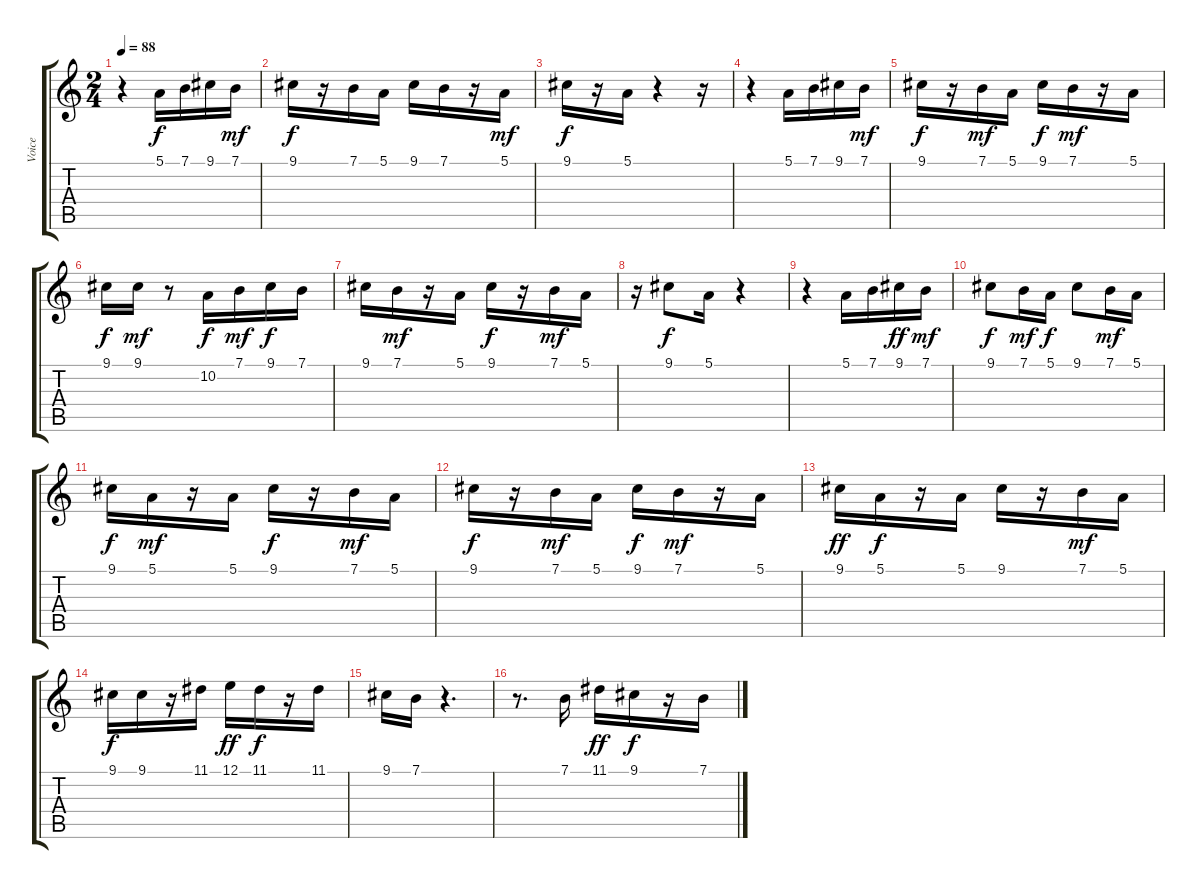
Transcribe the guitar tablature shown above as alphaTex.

\track ("Voice" "Voice") {instrument tuba}
\staff {score tabs}
\tuning (E4 B3 G3 D3 A2 E2) {hide}
\ts (2 4)
\tempo 88
\clef g2
\ks c
r.4{dy f} 5.1.16 7.1.16 9.1.16 7.1.16{dy mf} |
9.1.16{dy f} r.16 7.1.16 5.1.16 9.1.16 7.1.16 r.16 5.1.16{dy mf} |
9.1.16{dy f} r.16 5.1.16 r.4 r.16 |
r.4 5.1.16 7.1.16 9.1.16 7.1.16{dy mf} |
9.1.16{dy f} r.16 7.1.16{dy mf} 5.1.16 9.1.16{dy f} 7.1.16{dy mf} r.16 5.1.16 |
9.1.16{dy f} 9.1.16{dy mf} r.8 10.2.16{dy f} 7.1.16{dy mf} 9.1.16{dy f} 7.1.16 |
9.1.16 7.1.16{dy mf} r.16 5.1.16 9.1.16{dy f} r.16 7.1.16{dy mf} 5.1.16 |
r.16 9.1.8{dy f} 5.1.16 r.4 |
r.4 5.1.16 7.1.16 9.1.16{dy ff} 7.1.16{dy mf} |
9.1.8{dy f} 7.1.16{dy mf} 5.1.16{dy f} 9.1.8 7.1.16{dy mf} 5.1.16 |
9.1.16{dy f} 5.1.16{dy mf} r.16 5.1.16 9.1.16{dy f} r.16 7.1.16{dy mf} 5.1.16 |
9.1.16{dy f} r.16 7.1.16{dy mf} 5.1.16 9.1.16{dy f} 7.1.16{dy mf} r.16 5.1.16 |
9.1.16{dy ff} 5.1.16{dy f} r.16 5.1.16 9.1.16 r.16 7.1.16{dy mf} 5.1.16 |
9.1.16{dy f} 9.1.16 r.16 11.1.16 12.1.16{dy ff} 11.1.16{dy f} r.16 11.1.16 |
9.1.16 7.1.16 r.4{d} |
r.8{d} 7.1.16 11.1.16{dy ff} 9.1.16{dy f} r.16 7.1.16
